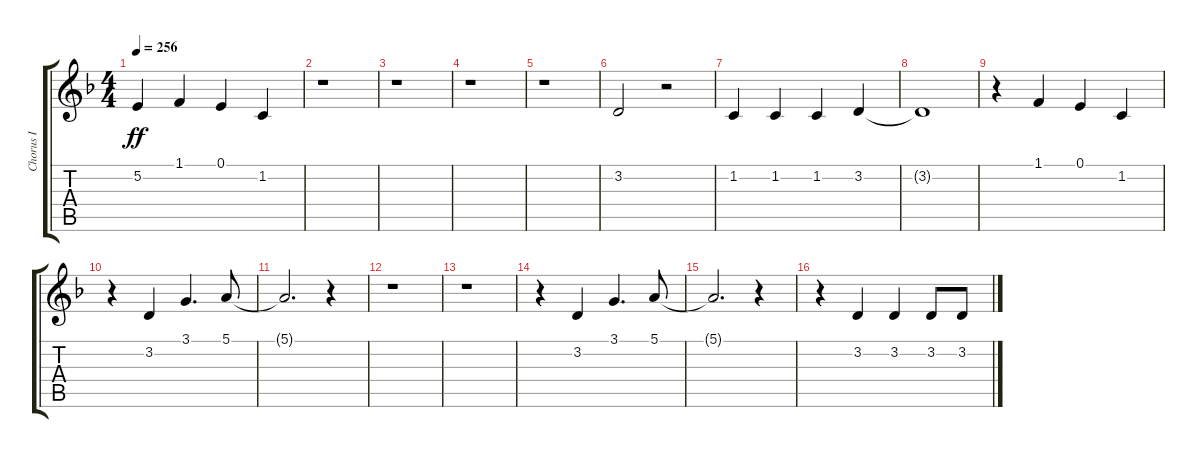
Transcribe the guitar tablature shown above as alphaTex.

\track ("Chorus I" "Chorus I") {instrument voiceoohs}
\staff {score tabs}
\tuning (E4 B3 G3 D3 A2 E2) {hide}
\ts (4 4)
\tempo 256
\clef g2
\ks f
5.2.4{dy ff} 1.1.4 0.1.4 1.2.4 |
r.1 |
r.1 |
r.1 |
r.1 |
3.2.2 r.2 |
1.2.4 1.2.4 1.2.4 3.2.4 |
3.2{t}.1 |
r.4 1.1.4 0.1.4 1.2.4 |
r.4 3.2.4 3.1.4{d} 5.1.8 |
5.1{t}.2{d} r.4 |
r.1 |
r.1 |
r.4 3.2.4 3.1.4{d} 5.1.8 |
5.1{t}.2{d} r.4 |
r.4 3.2.4 3.2.4 3.2.8 3.2{sl}.8
